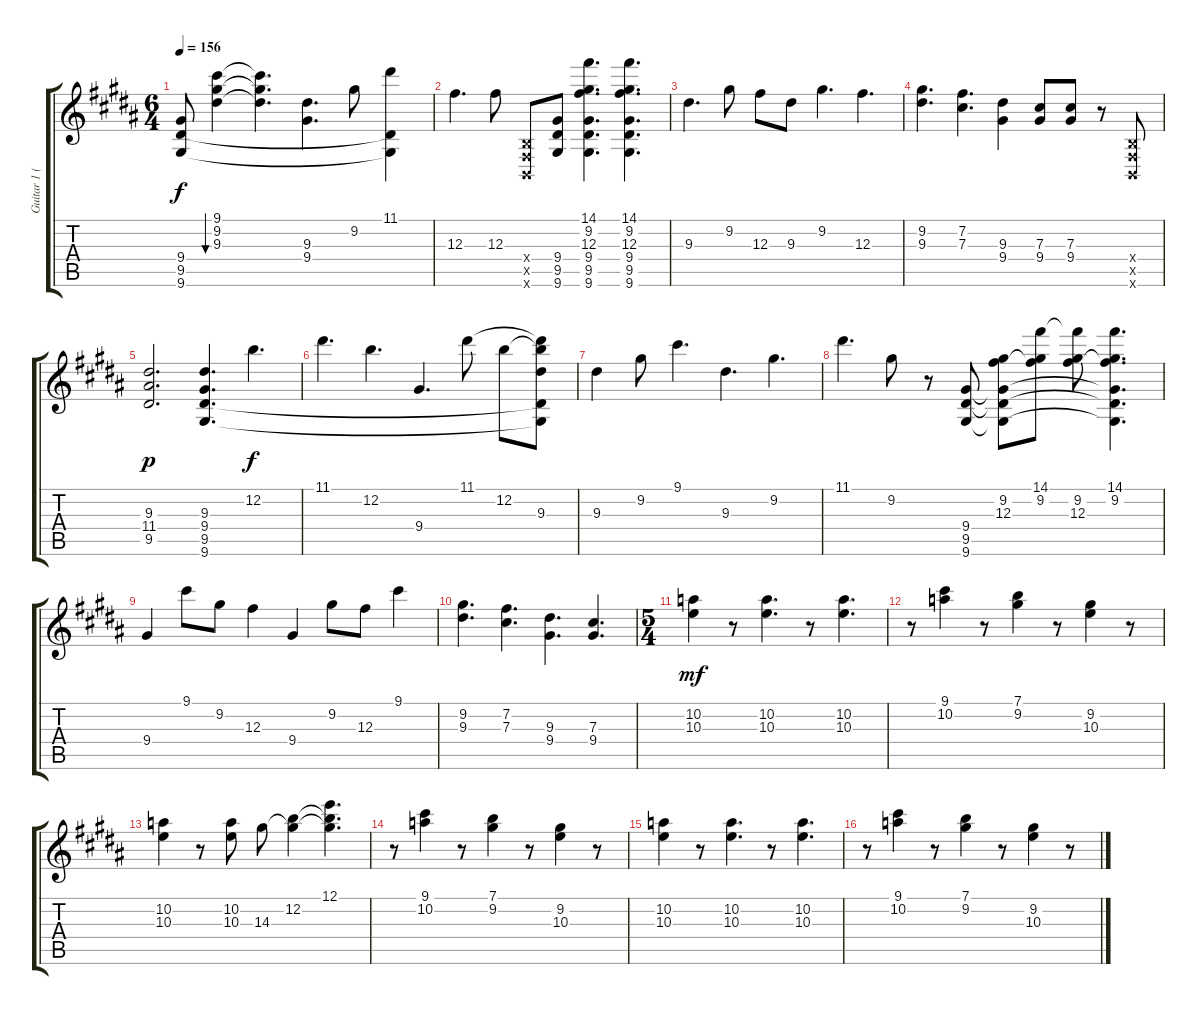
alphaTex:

\track ("Guitar 1 (Alt. Karn. tun.) - Drew " "Guitar 1 (") {instrument overdrivenguitar}
\staff {score tabs}
\tuning (E4 B3 Gb3 B2 Gb2 B1) {hide}
\ts (6 4)
\tempo 156
\clef g2
\ks b
(9.4 9.5 9.6).8{dy f} (9.1 9.2 9.3).4{bu 60} (9.1{t} 9.2{t} 9.3{t}).4{d} (9.3 9.4).4{d} 9.2.8 (11.1 9.5{t} 9.6{t}).4 |
12.3.4{d} 12.3.8 (0.4{x} 0.5{x} 0.6{x}).8 (9.4 9.5 9.6).8 (14.1 9.2 12.3 9.4 9.5 9.6).4{d} (14.1 9.2 12.3 9.4 9.5 9.6).4{d} |
9.3.4{d} 9.2.8 12.3.8 9.3.8 9.2.4{d} 12.3.4{d} |
(9.2 9.3).4{d} (7.2 7.3).4{d} (9.3 9.4).4 (7.3 9.4).8 (7.3 9.4).8 r.8 (0.4{x} 0.5{x} 0.6{x}).8 |
(9.3 11.4 9.5).2{d dy p} (9.3 9.4 9.5 9.6).4{d} 12.2.4{d dy f} |
11.1.4{d} 12.2.4{d} 9.4.4{d} 11.1.8 12.2.8 (11.1{t} 12.2{t} 9.3 9.5{t} 9.6{t}).8 |
9.3.4 9.2.8 9.1.4{d} 9.3.4{d} 9.2.4{d} |
11.1.4{d} 9.2.8 r.8 (9.4 9.5 9.6).8 (9.2 12.3 9.4{t} 9.5{t} 9.6{t}).8 (14.1 9.2 12.3{t}).8 (14.1{t} 9.2 12.3).8 (14.1 9.2 12.3{t} 9.4{t} 9.5{t} 9.6{t}).4{d} |
9.4.4 9.1.8 9.2.8 12.3.4 9.4.4 9.2.8 12.3.8 9.1.4 |
(9.2 9.3).4{d} (7.2 7.3).4{d} (9.3 9.4).4{d} (7.3 9.4).4{d} |
\ts (5 4)
(10.2 10.3).4{dy mf} r.8 (10.2 10.3).4{d} r.8 (10.2 10.3).4{d} |
r.8 (9.1 10.2).4 r.8 (7.1 9.2).4 r.8 (9.2 10.3).4 r.8 |
(10.2 10.3).4 r.8 (10.2 10.3).8 14.3.8 (12.2 14.3{t}).4 (12.1 12.2{t} 14.3{t}).4{d} |
r.8 (9.1 10.2).4 r.8 (7.1 9.2).4 r.8 (9.2 10.3).4 r.8 |
(10.2 10.3).4 r.8 (10.2 10.3).4{d} r.8 (10.2 10.3).4{d} |
r.8 (9.1 10.2).4 r.8 (7.1 9.2).4 r.8 (9.2 10.3).4 r.8
